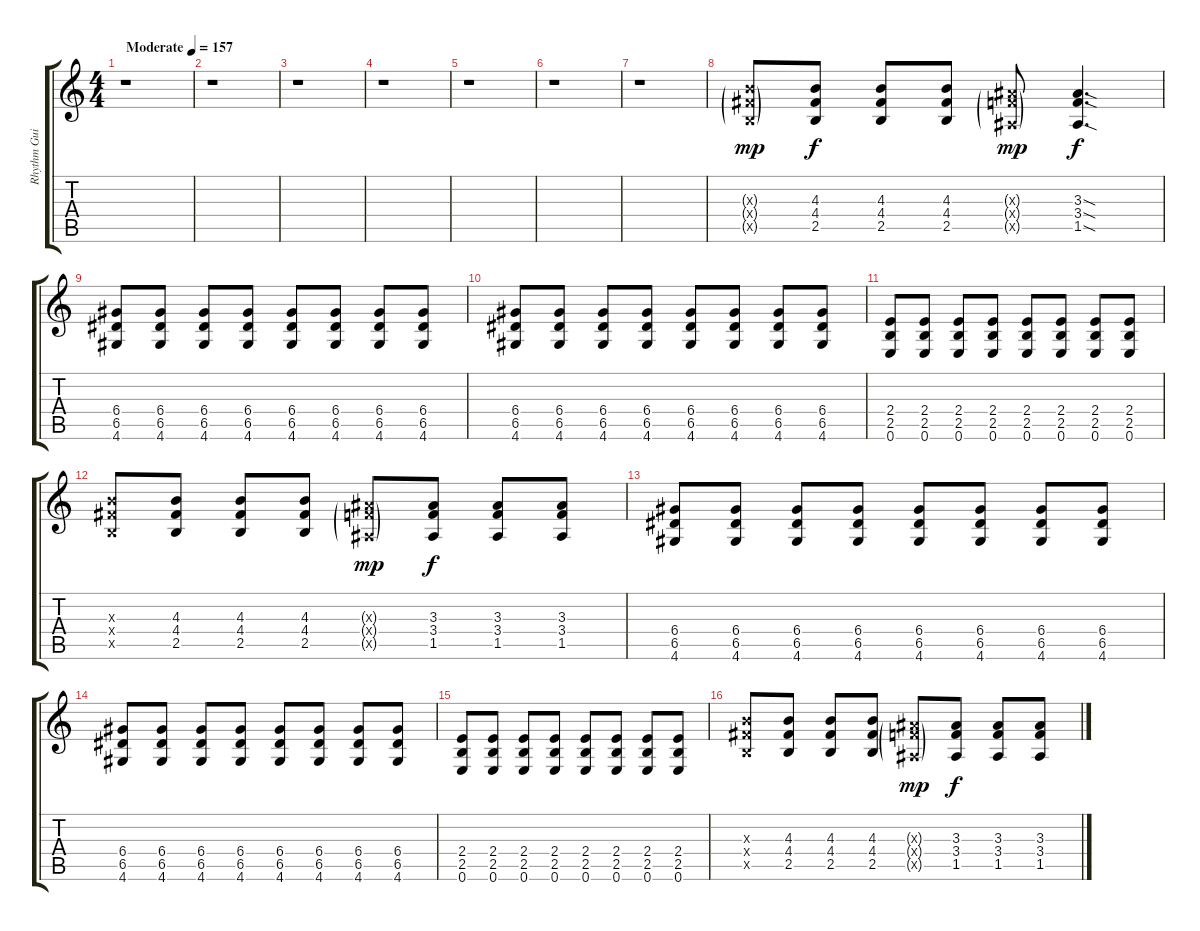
\track ("Rhythm Guitar (Right)" "Rhythm Gui") {instrument distortionguitar}
\staff {score tabs}
\tuning (E4 B3 G3 D3 A2 E2) {hide}
\ts (4 4)
\tempo (157 "Moderate")
\clef g2
\ks c
r.1{dy mp instrument distortionguitar} |
r.1 |
r.1 |
r.1 |
r.1 |
r.1 |
r.1 |
(4.3{g x} 4.4{g x} 2.5{g x}).8 (4.3 4.4 2.5).8{dy f} (4.3 4.4 2.5).8 (4.3 4.4 2.5).8 (3.3{g x} 3.4{g x} 1.5{g x}).8{dy mp} (3.3{sod} 3.4{sod} 1.5{sod}).4{d dy f} |
(6.4 6.5 4.6).8 (6.4 6.5 4.6).8 (6.4 6.5 4.6).8 (6.4 6.5 4.6).8 (6.4 6.5 4.6).8 (6.4 6.5 4.6).8 (6.4 6.5 4.6).8 (6.4 6.5 4.6).8 |
(6.4 6.5 4.6).8 (6.4 6.5 4.6).8 (6.4 6.5 4.6).8 (6.4 6.5 4.6).8 (6.4 6.5 4.6).8 (6.4 6.5 4.6).8 (6.4 6.5 4.6).8 (6.4 6.5 4.6).8 |
(2.4 2.5 0.6).8 (2.4 2.5 0.6).8 (2.4 2.5 0.6).8 (2.4 2.5 0.6).8 (2.4 2.5 0.6).8 (2.4 2.5 0.6).8 (2.4 2.5 0.6).8 (2.4 2.5 0.6).8 |
(4.3{x} 4.4{x} 2.5{x}).8 (4.3 4.4 2.5).8 (4.3 4.4 2.5).8 (4.3 4.4 2.5).8 (3.3{g x} 3.4{g x} 1.5{g x}).8{dy mp} (3.3 3.4 1.5).8{dy f} (3.3 3.4 1.5).8 (3.3 3.4 1.5).8 |
(6.4 6.5 4.6).8 (6.4 6.5 4.6).8 (6.4 6.5 4.6).8 (6.4 6.5 4.6).8 (6.4 6.5 4.6).8 (6.4 6.5 4.6).8 (6.4 6.5 4.6).8 (6.4 6.5 4.6).8 |
(6.4 6.5 4.6).8 (6.4 6.5 4.6).8 (6.4 6.5 4.6).8 (6.4 6.5 4.6).8 (6.4 6.5 4.6).8 (6.4 6.5 4.6).8 (6.4 6.5 4.6).8 (6.4 6.5 4.6).8 |
(2.4 2.5 0.6).8 (2.4 2.5 0.6).8 (2.4 2.5 0.6).8 (2.4 2.5 0.6).8 (2.4 2.5 0.6).8 (2.4 2.5 0.6).8 (2.4 2.5 0.6).8 (2.4 2.5 0.6).8 |
(4.3{x} 4.4{x} 2.5{x}).8 (4.3 4.4 2.5).8 (4.3 4.4 2.5).8 (4.3 4.4 2.5).8 (3.3{g x} 3.4{g x} 1.5{g x}).8{dy mp} (3.3 3.4 1.5).8{dy f} (3.3 3.4 1.5).8 (3.3 3.4 1.5).8
